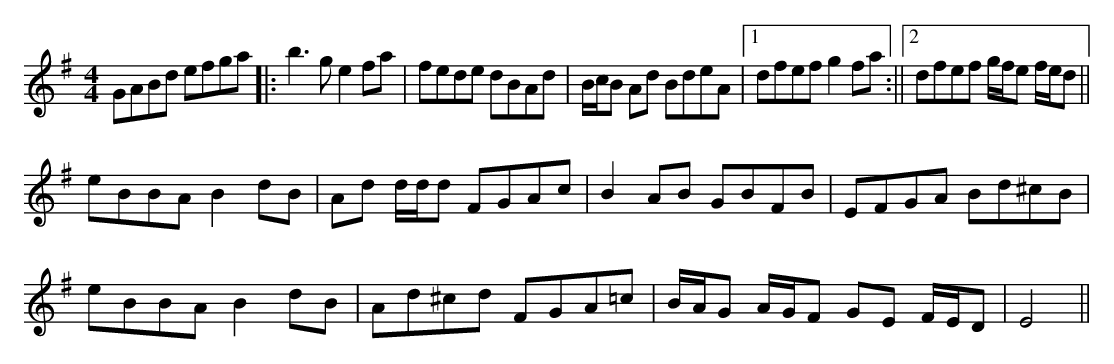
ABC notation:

X:1
M:4/4
K:Emin
GABd efga|:b3g e2fa|fede dBAd|B/c/B Ad BdeA|1 dfef g2fa:||2dfef g/f/e f/e/d||
eBBA B2dB|Ad d/d/d FGAc|B2AB GBFB|EFGA Bd^cB|
eBBA B2dB|Ad^cd FGA=c|B/A/G A/G/F GE F/E/D|E4||
